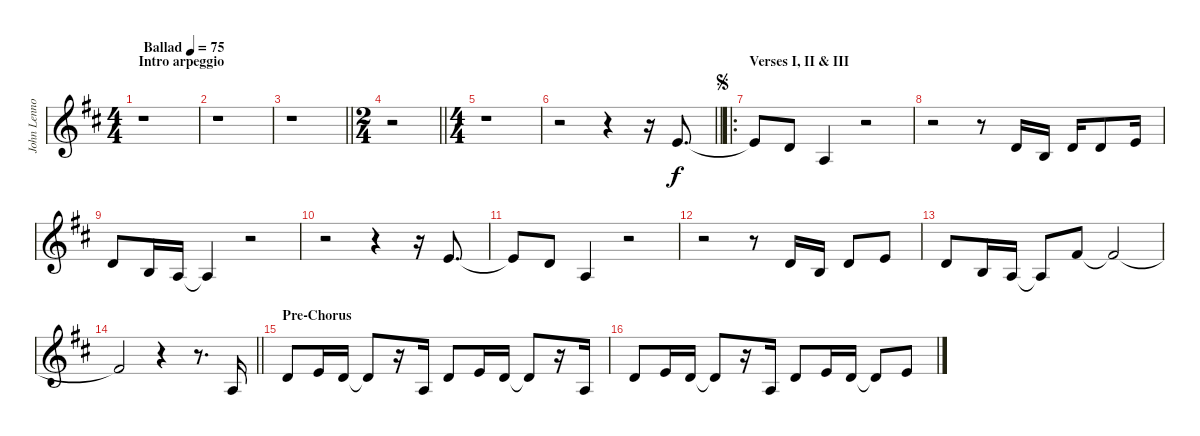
\track ("John Lennon's vocals" "John Lenno") {instrument baritonesax}
\staff {score}
\tuning (E4 B3 G3 D3 A2 E2) {hide}
\ts (4 4)
\section ("" "Intro arpeggio")
\tempo (75 "Ballad")
\clef g2
\ks d
r.1{dy f instrument baritonesax} |
r.1 |
\barLineRight lightlight
r.1 |
\ts (2 4)
\barLineRight lightlight
r.2 |
\ts (4 4)
r.1 |
\barLineRight lightlight
r.2 r.4 r.16 0.1.8{d} |
\ro
\section ("" "Verses I, II & III")
\jump segno
0.1{t}.8 3.2.8 2.3.4 r.2 |
r.2 r.8 3.2.16 0.2.16 3.2.16 3.2.8 0.1.16 |
3.2.8 0.2.16 2.3.16 2.3{t}.4 r.2 |
r.2 r.4 r.16 0.1.8{d} |
0.1{t}.8 3.2.8 2.3.4 r.2 |
r.2 r.8 3.2.16 0.2.16 3.2.8 0.1.8 |
3.2.8 0.2.16 2.3.16 2.3{t}.8 2.1.8 2.1{t}.2 |
\barLineRight lightlight
2.1{t}.2 r.4 r.8{d} 2.3.16 |
\section ("" "Pre-Chorus")
3.2.8 0.1.16 3.2.16 3.2{t}.8 r.16 2.3.16 3.2.8 0.1.16 3.2.16 3.2{t}.8 r.16 2.3.16 |
3.2.8 0.1.16 3.2.16 3.2{t}.8 r.16 2.3.16 3.2.8 0.1.16 3.2.16 3.2{t}.8 0.1.8
